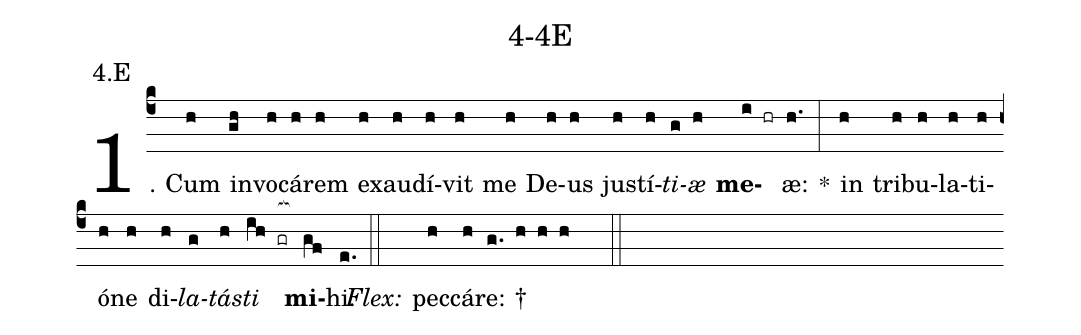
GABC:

name: 4-4E;
annotation: 4.E;
%%
(c4)1. Cum(h) in(gh)vo(h)cá(h)rem(h) ex(h)au(h)dí(h)vit(h) me(h) De(h)us(h) jus(h)tí(h)<i>ti</i>(g)<i>æ</i>(h) <b>me</b>(i hr)æ:(h.) *(:) in(h) tri(h)bu(h)la(h)ti(h)ó(h)ne(h) di(h)<i>la</i>(g)<i>tás</i>(h)<i>ti</i>(ih gr[ocb:1{]) <b>mi</b>(gf[ocb:0}])hi.(e.) (::)
<i>Flex:</i>()  pec(h)cá(h)re: †(g. h h h  ::)
